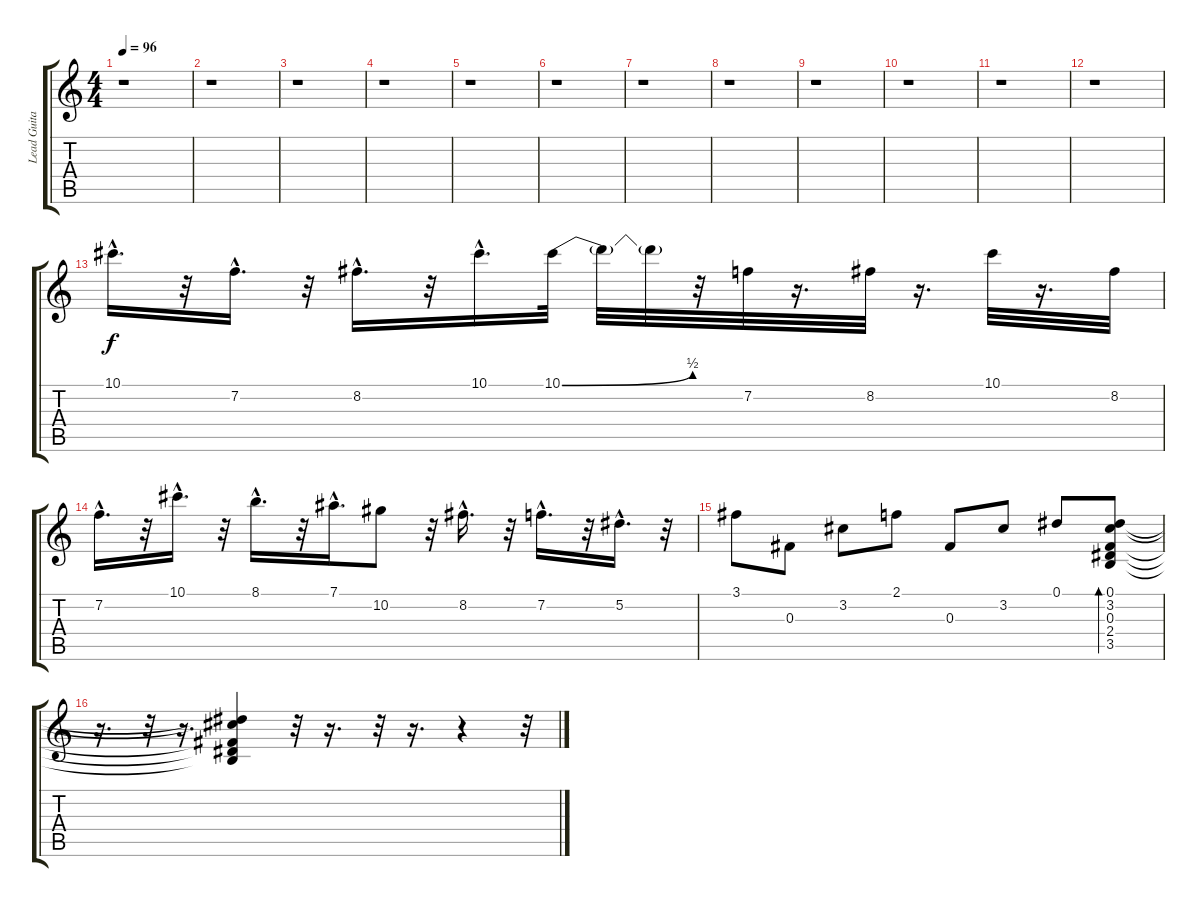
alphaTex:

\track ("Lead Guitar" "Lead Guita") {instrument overdrivenguitar}
\staff {score tabs}
\tuning (Eb4 Bb3 Gb3 Db3 Ab2 Eb2) {hide}
\ts (4 4)
\tempo 96
\clef g2
\ks c
r.1{dy f} |
r.1 |
r.1 |
r.1 |
r.1 |
r.1 |
r.1 |
r.1 |
r.1 |
r.1 |
r.1 |
r.1 |
10.1{hac}.16{d} r.32 7.2{hac}.16{d} r.32 8.2{hac}.16{d} r.32 10.1{hac}.16{d} 10.1{be (bend 0 0 60 2)}.32 10.1{t}.32 10.1{t}.32 r.32 7.2.32 r.16{d} 8.2.32 r.16{d} 10.1.32 r.16{d} 8.2.32 |
7.2{hac}.16{d} r.32 10.1{hac}.16{d} r.32 8.1{hac}.16{d} r.32 7.1{hac}.16{d} 10.2.8 r.32 8.2{hac}.16{d} r.32 7.2{hac}.16{d} r.32 5.2{hac}.16{d} r.32 |
3.1.8 0.3.8 3.2.8 2.1.8 0.3.8 3.2.8 0.1.8 (0.1 3.2 0.3 2.4 3.5).8{bd 120} |
r.16{d} r.32 r.16{d} (0.1{t} 3.2{t} 0.3{t} 2.4{t} 3.5{t}).4 r.32 r.16{d} r.32 r.16{d} r.4 r.32
